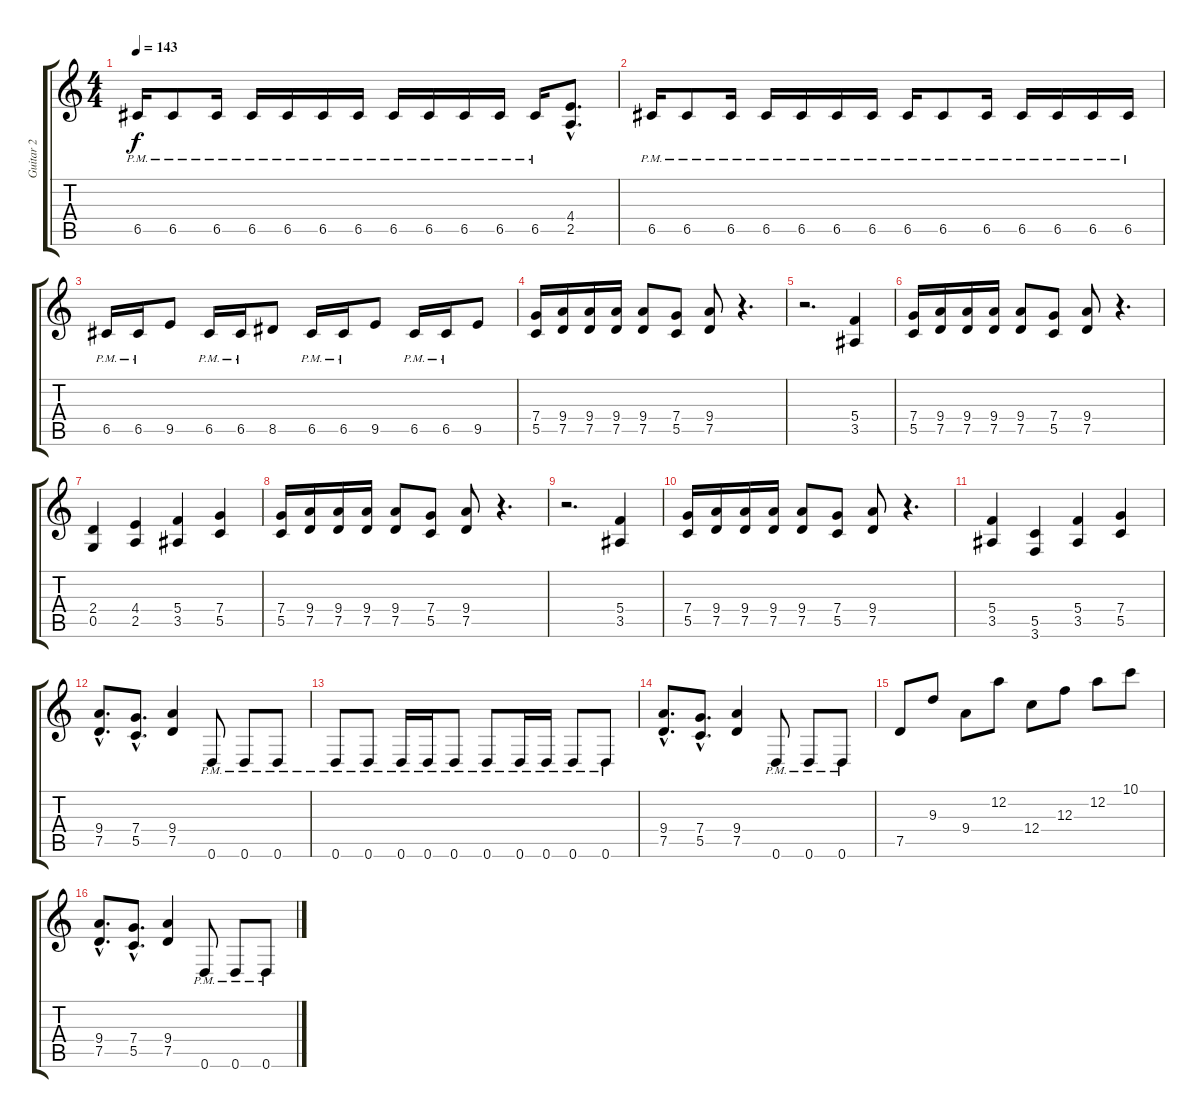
\track ("Guitar 2" "Guitar 2") {instrument distortionguitar}
\staff {score tabs}
\tuning (D4 A3 F3 C3 G2 D2) {hide}
\ts (4 4)
\tempo 143
\clef g2
\ks c
6.5{pm}.16{dy f} 6.5{pm}.8 6.5{pm}.16 6.5{pm}.16 6.5{pm}.16 6.5{pm}.16 6.5{pm}.16 6.5{pm}.16 6.5{pm}.16 6.5{pm}.16 6.5{pm}.16 6.5{pm}.16 (4.4{hac} 2.5{hac}).8{d} |
6.5{pm}.16 6.5{pm}.8 6.5{pm}.16 6.5{pm}.16 6.5{pm}.16 6.5{pm}.16 6.5{pm}.16 6.5{pm}.16 6.5{pm}.8 6.5{pm}.16 6.5{pm}.16 6.5{pm}.16 6.5{pm}.16 6.5{pm}.16 |
6.5{pm}.16 6.5{pm}.16 9.5.8 6.5{pm}.16 6.5{pm}.16 8.5.8 6.5{pm}.16 6.5{pm}.16 9.5.8 6.5{pm}.16 6.5{pm}.16 9.5.8 |
(7.4 5.5).16 (9.4 7.5).16 (9.4 7.5).16 (9.4 7.5).16 (9.4 7.5).8 (7.4 5.5).8 (9.4 7.5).8 r.4{d} |
r.2{d} (5.4 3.5).4 |
(7.4 5.5).16 (9.4 7.5).16 (9.4 7.5).16 (9.4 7.5).16 (9.4 7.5).8 (7.4 5.5).8 (9.4 7.5).8 r.4{d} |
(2.4 0.5).4 (4.4 2.5).4 (5.4 3.5).4 (7.4 5.5).4 |
(7.4 5.5).16 (9.4 7.5).16 (9.4 7.5).16 (9.4 7.5).16 (9.4 7.5).8 (7.4 5.5).8 (9.4 7.5).8 r.4{d} |
r.2{d} (5.4 3.5).4 |
(7.4 5.5).16 (9.4 7.5).16 (9.4 7.5).16 (9.4 7.5).16 (9.4 7.5).8 (7.4 5.5).8 (9.4 7.5).8 r.4{d} |
(5.4 3.5).4 (5.5 3.6).4 (5.4 3.5).4 (7.4 5.5).4 |
(9.4{hac} 7.5{hac}).8{d} (7.4{hac} 5.5{hac}).8{d} (9.4 7.5).4 0.6{pm}.8 0.6{pm}.8 0.6{pm}.8 |
0.6{pm}.8 0.6{pm}.8 0.6{pm}.16 0.6{pm}.16 0.6{pm}.8 0.6{pm}.8 0.6{pm}.16 0.6{pm}.16 0.6{pm}.8 0.6{pm}.8 |
(9.4{hac} 7.5{hac}).8{d} (7.4{hac} 5.5{hac}).8{d} (9.4 7.5).4 0.6{pm}.8 0.6{pm}.8 0.6{pm}.8 |
7.5.8 9.3.8 9.4.8 12.2.8 12.4.8 12.3.8 12.2.8 10.1.8 |
(9.4{hac} 7.5{hac}).8{d} (7.4{hac} 5.5{hac}).8{d} (9.4 7.5).4 0.6{pm}.8 0.6{pm}.8 0.6{pm}.8
